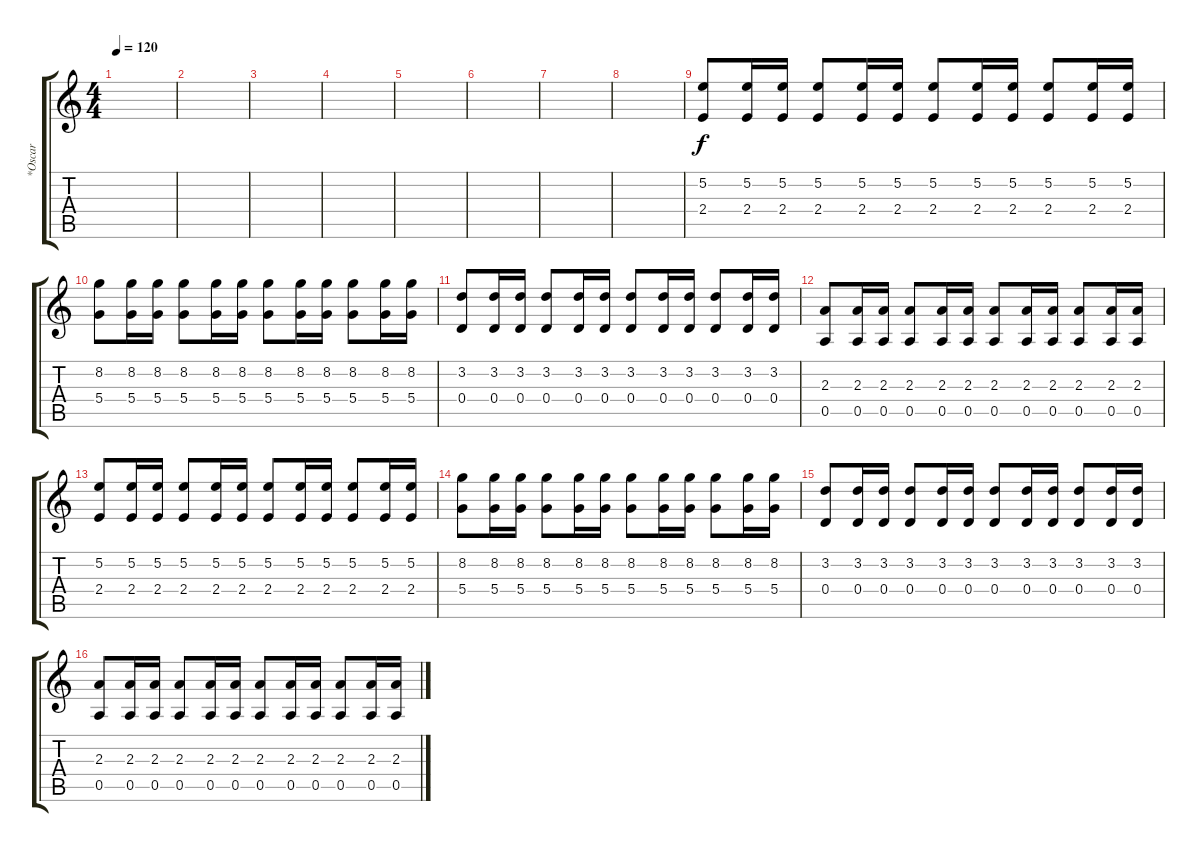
\track ("*Oscar" "*Oscar") {instrument acousticguitarsteel}
\staff {score tabs}
\tuning (E4 B3 G3 D3 A2 E2) {hide}
\ts (4 4)
\tempo 120
\clef g2
\ks c
|
|
|
|
|
|
|
|
(5.2 2.4).8 (5.2 2.4).16 (5.2 2.4).16 (5.2 2.4).8 (5.2 2.4).16 (5.2 2.4).16 (5.2 2.4).8 (5.2 2.4).16 (5.2 2.4).16 (5.2 2.4).8 (5.2 2.4).16 (5.2 2.4).16 |
(8.2 5.4).8 (8.2 5.4).16 (8.2 5.4).16 (8.2 5.4).8 (8.2 5.4).16 (8.2 5.4).16 (8.2 5.4).8 (8.2 5.4).16 (8.2 5.4).16 (8.2 5.4).8 (8.2 5.4).16 (8.2 5.4).16 |
(3.2 0.4).8 (3.2 0.4).16 (3.2 0.4).16 (3.2 0.4).8 (3.2 0.4).16 (3.2 0.4).16 (3.2 0.4).8 (3.2 0.4).16 (3.2 0.4).16 (3.2 0.4).8 (3.2 0.4).16 (3.2 0.4).16 |
(2.3 0.5).8 (2.3 0.5).16 (2.3 0.5).16 (2.3 0.5).8 (2.3 0.5).16 (2.3 0.5).16 (2.3 0.5).8 (2.3 0.5).16 (2.3 0.5).16 (2.3 0.5).8 (2.3 0.5).16 (2.3 0.5).16 |
(5.2 2.4).8 (5.2 2.4).16 (5.2 2.4).16 (5.2 2.4).8 (5.2 2.4).16 (5.2 2.4).16 (5.2 2.4).8 (5.2 2.4).16 (5.2 2.4).16 (5.2 2.4).8 (5.2 2.4).16 (5.2 2.4).16 |
(8.2 5.4).8 (8.2 5.4).16 (8.2 5.4).16 (8.2 5.4).8 (8.2 5.4).16 (8.2 5.4).16 (8.2 5.4).8 (8.2 5.4).16 (8.2 5.4).16 (8.2 5.4).8 (8.2 5.4).16 (8.2 5.4).16 |
(3.2 0.4).8 (3.2 0.4).16 (3.2 0.4).16 (3.2 0.4).8 (3.2 0.4).16 (3.2 0.4).16 (3.2 0.4).8 (3.2 0.4).16 (3.2 0.4).16 (3.2 0.4).8 (3.2 0.4).16 (3.2 0.4).16 |
(2.3 0.5).8 (2.3 0.5).16 (2.3 0.5).16 (2.3 0.5).8 (2.3 0.5).16 (2.3 0.5).16 (2.3 0.5).8 (2.3 0.5).16 (2.3 0.5).16 (2.3 0.5).8 (2.3 0.5).16 (2.3 0.5).16
